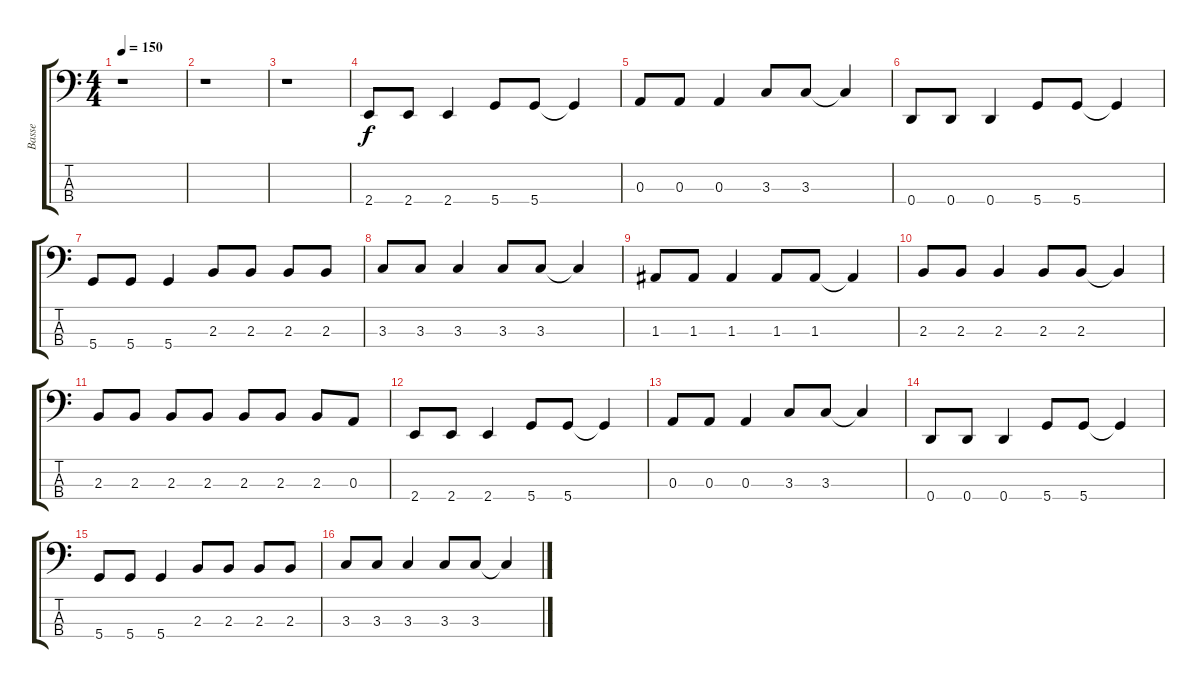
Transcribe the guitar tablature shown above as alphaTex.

\track ("Basse" "Basse") {instrument electricbassfinger}
\staff {score tabs}
\tuning (G2 D2 A1 D1) {hide}
\ts (4 4)
\tempo 150
\clef f4
\ks c
r.1{dy f} |
r.1 |
r.1 |
2.4.8 2.4.8 2.4.4 5.4.8 5.4.8 5.4{t}.4 |
0.3.8 0.3.8 0.3.4 3.3.8 3.3.8 3.3{t}.4 |
0.4.8 0.4.8 0.4.4 5.4.8 5.4.8 5.4{t}.4 |
5.4.8 5.4.8 5.4.4 2.3.8 2.3.8 2.3.8 2.3.8 |
3.3.8 3.3.8 3.3.4 3.3.8 3.3.8 3.3{t}.4 |
1.3.8 1.3.8 1.3.4 1.3.8 1.3.8 1.3{t}.4 |
2.3.8 2.3.8 2.3.4 2.3.8 2.3.8 2.3{t}.4 |
2.3.8 2.3.8 2.3.8 2.3.8 2.3.8 2.3.8 2.3.8 0.3.8 |
2.4.8 2.4.8 2.4.4 5.4.8 5.4.8 5.4{t}.4 |
0.3.8 0.3.8 0.3.4 3.3.8 3.3.8 3.3{t}.4 |
0.4.8 0.4.8 0.4.4 5.4.8 5.4.8 5.4{t}.4 |
5.4.8 5.4.8 5.4.4 2.3.8 2.3.8 2.3.8 2.3.8 |
3.3.8 3.3.8 3.3.4 3.3.8 3.3.8 3.3{t}.4
